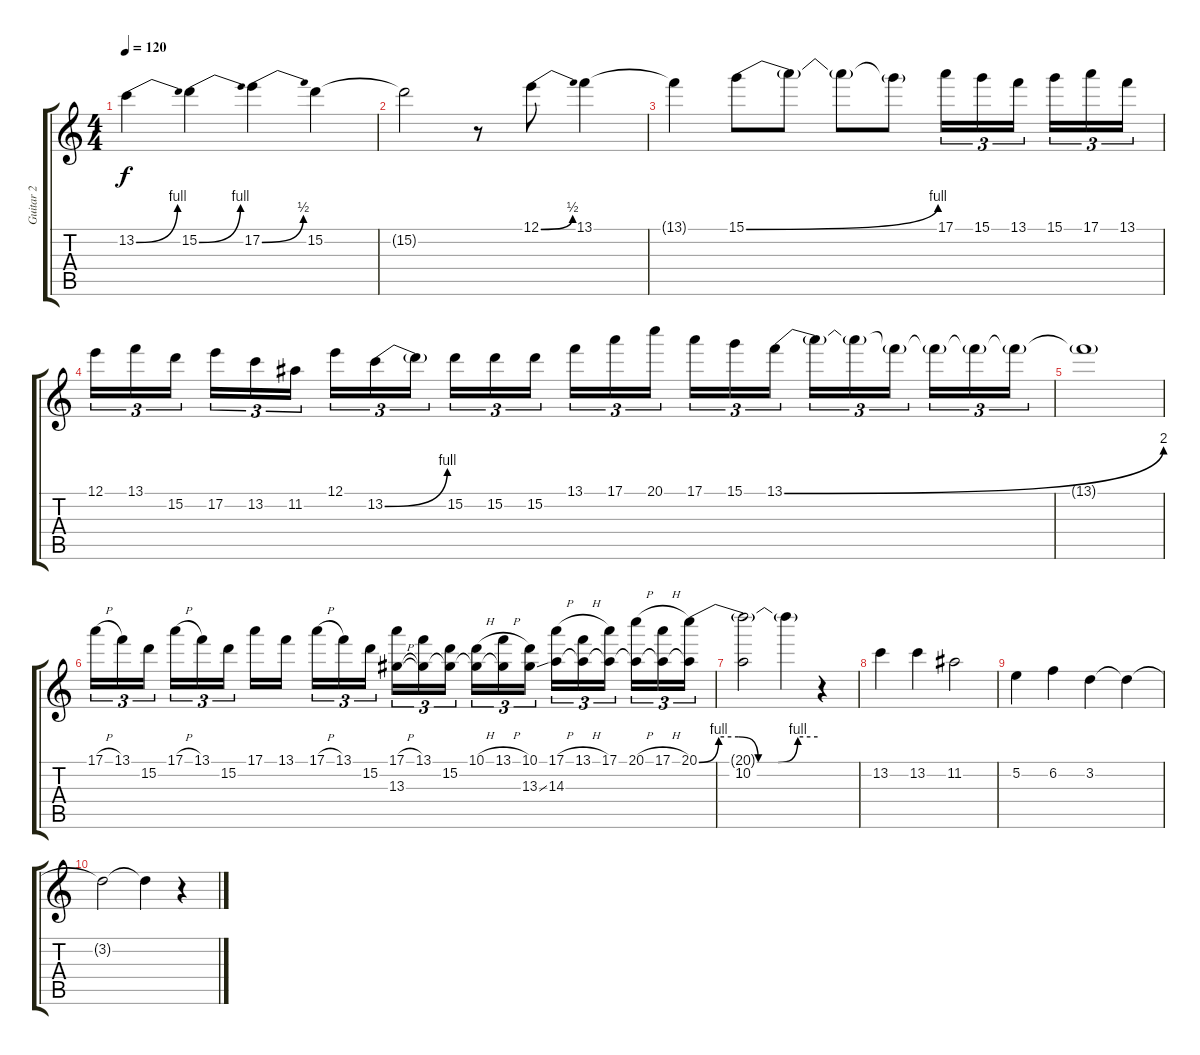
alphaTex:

\track ("Guitar 2" "Guitar 2") {instrument overdrivenguitar}
\staff {score tabs}
\tuning (E4 B3 G3 D3 A2 E2) {hide}
\ts (4 4)
\tempo 120
\clef g2
\ks c
13.2{be (bend 0 0 60 4)}.4{dy f} 15.2{be (bend 0 0 60 4)}.4 17.2{be (bend 0 0 60 2)}.4 15.2.4 |
15.2{t}.2 r.8 12.1{be (bend 0 0 60 2)}.8 13.1.4 |
13.1{t}.4 15.1{be (bend 0 0 60 4)}.8 15.1{t}.8 15.1{t}.8 15.1{t}.8 17.1.16{tu (3 2)} 15.1.16{tu (3 2)} 13.1.16{tu (3 2)} 15.1.16{tu (3 2)} 17.1.16{tu (3 2)} 13.1.16{tu (3 2)} |
12.1.16{tu (3 2)} 13.1.16{tu (3 2)} 15.2.16{tu (3 2)} 17.2.16{tu (3 2)} 13.2.16{tu (3 2)} 11.2.16{tu (3 2)} 12.1.16{tu (3 2)} 13.2{be (bend 0 0 60 4)}.16{tu (3 2)} 13.2{t}.16{tu (3 2)} 15.2.16{tu (3 2)} 15.2.16{tu (3 2)} 15.2.16{tu (3 2)} 13.1.16{tu (3 2)} 17.1.16{tu (3 2)} 20.1.16{tu (3 2)} 17.1.16{tu (3 2)} 15.1.16{tu (3 2)} 13.1{be (bend 0 0 60 8)}.16{tu (3 2)} 13.1{t}.16{tu (3 2)} 13.1{t}.16{tu (3 2)} 13.1{t}.16{tu (3 2)} 13.1{t}.16{tu (3 2)} 13.1{t}.16{tu (3 2)} 13.1{t}.16{tu (3 2)} |
13.1{t}.1 |
17.1{h}.16{tu (3 2)} 13.1.16{tu (3 2)} 15.2.16{tu (3 2)} 17.1{h}.16{tu (3 2)} 13.1.16{tu (3 2)} 15.2.16{tu (3 2)} 17.1.16 13.1.16 17.1{h}.16{tu (3 2)} 13.1.16{tu (3 2)} 15.2.16{tu (3 2)} (17.1{h} 13.3{h}).16{tu (3 2)} (13.1 13.3{t}).16{tu (3 2)} (15.2 13.3{t}).16{tu (3 2)} (10.1{h} 13.3{t}).16{tu (3 2)} (13.1{h} 13.3{t}).16{tu (3 2)} (10.1 13.3{ss}).16{tu (3 2)} (17.1{h} 14.3).16{tu (3 2)} (13.1{h} 14.3{t}).16{tu (3 2)} (17.1 14.3{t}).16{tu (3 2)} (20.1{h} 14.3{t}).16{tu (3 2)} (17.1{h} 14.3{t}).16{tu (3 2)} (20.1{be (custom 0 0 10 4 20 4 30 0 40 0 50 4 60 4)} 14.3{t}).16{tu (3 2)} |
(20.1{t} 10.2).2 20.1{t}.4 r.4 |
13.2.4 13.2.4 11.2.2 |
5.2.4 6.2.4 3.2.4 3.2{t}.4 |
3.2{t}.2 3.2{t}.4 r.4
